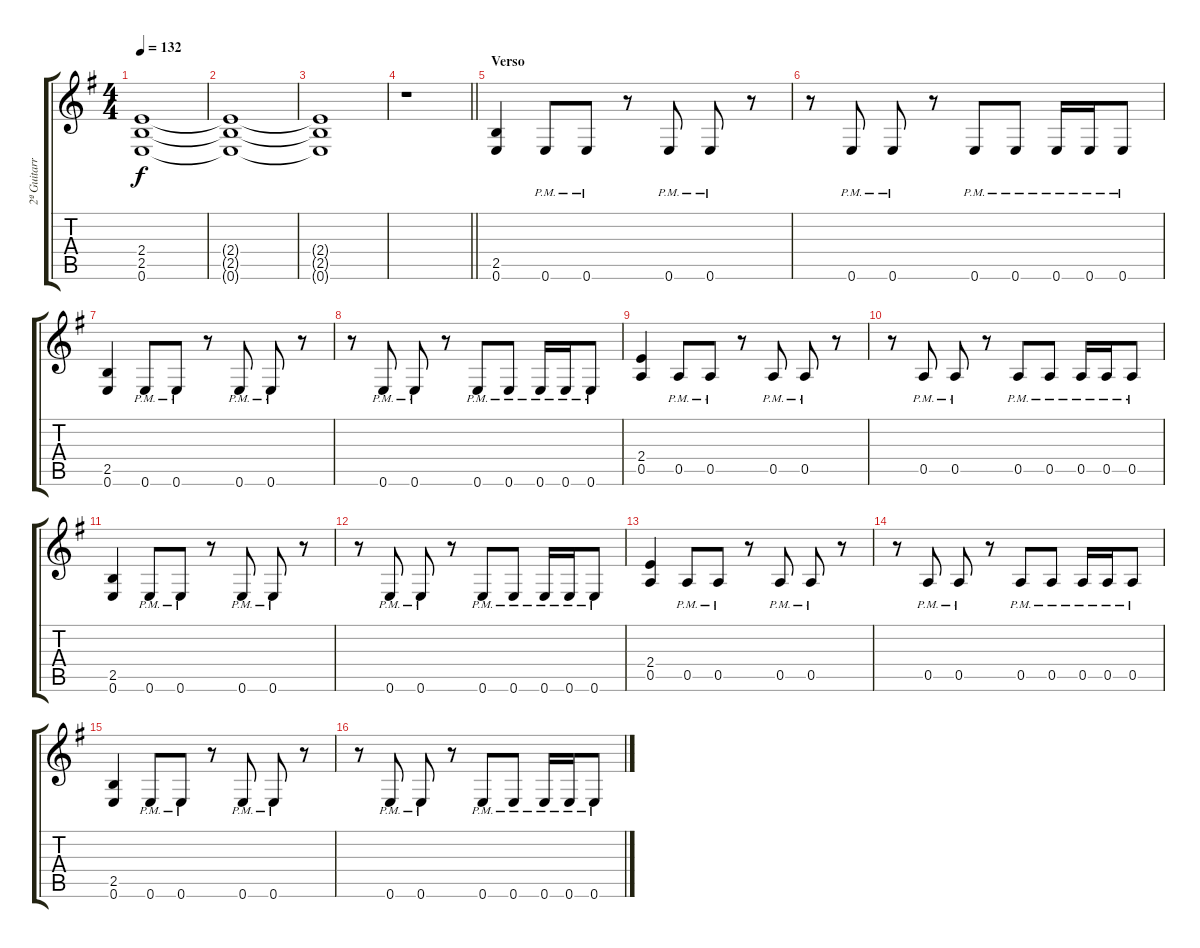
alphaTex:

\track ("2ª Guitarra" "2ª Guitarr") {instrument distortionguitar}
\staff {score tabs}
\tuning (E4 B3 G3 D3 A2 E2) {hide}
\ts (4 4)
\tempo 132
\clef g2
\ks eminor
(2.4 2.5 0.6).1{dy f volume 2} |
(2.4{t} 2.5{t} 0.6{t}).1 |
(2.4{t} 2.5{t} 0.6{t}).1 |
\barLineRight lightlight
r.1 |
\section ("" "Verso")
(2.5 0.6).4{volume 14} 0.6{pm}.8 0.6{pm}.8 r.8 0.6{pm}.8 0.6{pm}.8 r.8 |
r.8 0.6{pm}.8 0.6{pm}.8 r.8 0.6{pm}.8 0.6{pm}.8 0.6{pm}.16 0.6{pm}.16 0.6{pm}.8 |
(2.5 0.6).4 0.6{pm}.8 0.6{pm}.8 r.8 0.6{pm}.8 0.6{pm}.8 r.8 |
r.8 0.6{pm}.8 0.6{pm}.8 r.8 0.6{pm}.8 0.6{pm}.8 0.6{pm}.16 0.6{pm}.16 0.6{pm}.8 |
(2.4 0.5).4 0.5{pm}.8 0.5{pm}.8 r.8 0.5{pm}.8 0.5{pm}.8 r.8 |
r.8 0.5{pm}.8 0.5{pm}.8 r.8 0.5{pm}.8 0.5{pm}.8 0.5{pm}.16 0.5{pm}.16 0.5{pm}.8 |
(2.5 0.6).4 0.6{pm}.8 0.6{pm}.8 r.8 0.6{pm}.8 0.6{pm}.8 r.8 |
r.8 0.6{pm}.8 0.6{pm}.8 r.8 0.6{pm}.8 0.6{pm}.8 0.6{pm}.16 0.6{pm}.16 0.6{pm}.8 |
(2.4 0.5).4 0.5{pm}.8 0.5{pm}.8 r.8 0.5{pm}.8 0.5{pm}.8 r.8 |
r.8 0.5{pm}.8 0.5{pm}.8 r.8 0.5{pm}.8 0.5{pm}.8 0.5{pm}.16 0.5{pm}.16 0.5{pm}.8 |
(2.5 0.6).4 0.6{pm}.8 0.6{pm}.8 r.8 0.6{pm}.8 0.6{pm}.8 r.8 |
r.8 0.6{pm}.8 0.6{pm}.8 r.8 0.6{pm}.8 0.6{pm}.8 0.6{pm}.16 0.6{pm}.16 0.6{pm}.8
